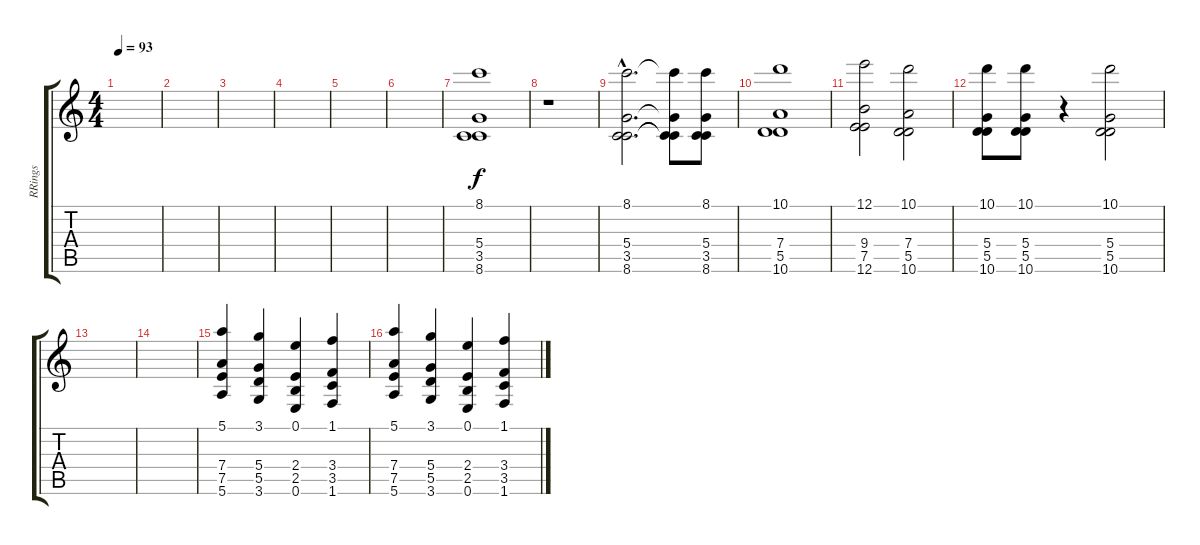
\track ("RRings" "RRings") {instrument acousticguitarsteel}
\staff {score tabs}
\tuning (E4 B3 G3 D3 A2 E2) {hide}
\ts (4 4)
\tempo 93
\clef g2
\ks c
|
|
|
|
|
|
(8.1 5.4 3.5 8.6).1{volume 13 instrument orchestrahit} |
r.1 |
(8.1{hac} 5.4{hac} 3.5{hac} 8.6{hac}).2{d} (8.1{t} 5.4{t} 3.5{t} 8.6{t}).8 (8.1 5.4 3.5 8.6).8 |
(10.1 7.4 5.5 10.6).1 |
(12.1 9.4 7.5 12.6).2 (10.1 7.4 5.5 10.6).2 |
(10.1 5.4 5.5 10.6).8 (10.1 5.4 5.5 10.6).8 r.4 (10.1 5.4 5.5 10.6).2 |
|
|
(5.1 7.4 7.5 5.6).4 (3.1 5.4 5.5 3.6).4 (0.1 2.4 2.5 0.6).4 (1.1 3.4 3.5 1.6).4 |
(5.1 7.4 7.5 5.6).4 (3.1 5.4 5.5 3.6).4 (0.1 2.4 2.5 0.6).4 (1.1 3.4 3.5 1.6).4
